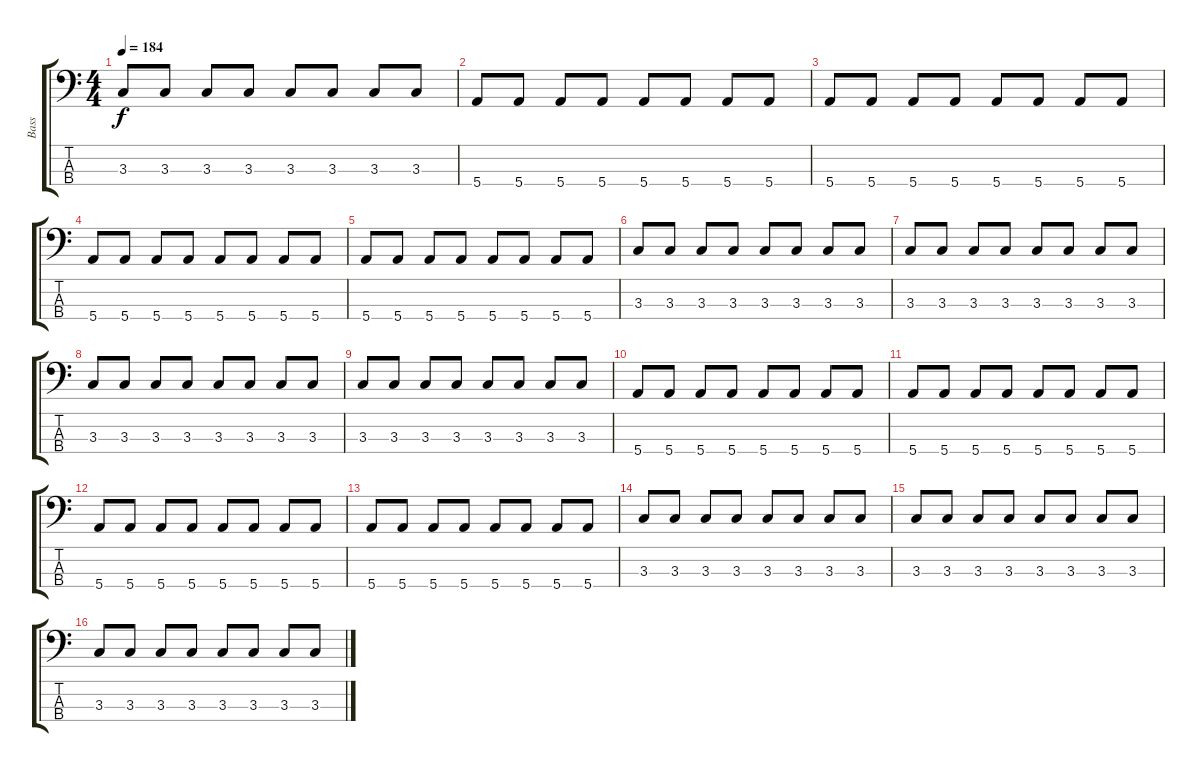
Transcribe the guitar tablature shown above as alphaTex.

\track ("Bass" "Bass") {instrument electricbassfinger}
\staff {score tabs}
\tuning (G2 D2 A1 E1) {hide}
\ts (4 4)
\tempo 184
\clef f4
\ks c
3.3.8{dy f} 3.3.8 3.3.8 3.3.8 3.3.8 3.3.8 3.3.8 3.3.8 |
5.4.8 5.4.8 5.4.8 5.4.8 5.4.8 5.4.8 5.4.8 5.4.8 |
5.4.8 5.4.8 5.4.8 5.4.8 5.4.8 5.4.8 5.4.8 5.4.8 |
5.4.8 5.4.8 5.4.8 5.4.8 5.4.8 5.4.8 5.4.8 5.4.8 |
5.4.8 5.4.8 5.4.8 5.4.8 5.4.8 5.4.8 5.4.8 5.4.8 |
3.3.8 3.3.8 3.3.8 3.3.8 3.3.8 3.3.8 3.3.8 3.3.8 |
3.3.8 3.3.8 3.3.8 3.3.8 3.3.8 3.3.8 3.3.8 3.3.8 |
3.3.8 3.3.8 3.3.8 3.3.8 3.3.8 3.3.8 3.3.8 3.3.8 |
3.3.8 3.3.8 3.3.8 3.3.8 3.3.8 3.3.8 3.3.8 3.3.8 |
5.4.8 5.4.8 5.4.8 5.4.8 5.4.8 5.4.8 5.4.8 5.4.8 |
5.4.8 5.4.8 5.4.8 5.4.8 5.4.8 5.4.8 5.4.8 5.4.8 |
5.4.8 5.4.8 5.4.8 5.4.8 5.4.8 5.4.8 5.4.8 5.4.8 |
5.4.8 5.4.8 5.4.8 5.4.8 5.4.8 5.4.8 5.4.8 5.4.8 |
3.3.8 3.3.8 3.3.8 3.3.8 3.3.8 3.3.8 3.3.8 3.3.8 |
3.3.8 3.3.8 3.3.8 3.3.8 3.3.8 3.3.8 3.3.8 3.3.8 |
3.3.8 3.3.8 3.3.8 3.3.8 3.3.8 3.3.8 3.3.8 3.3.8
